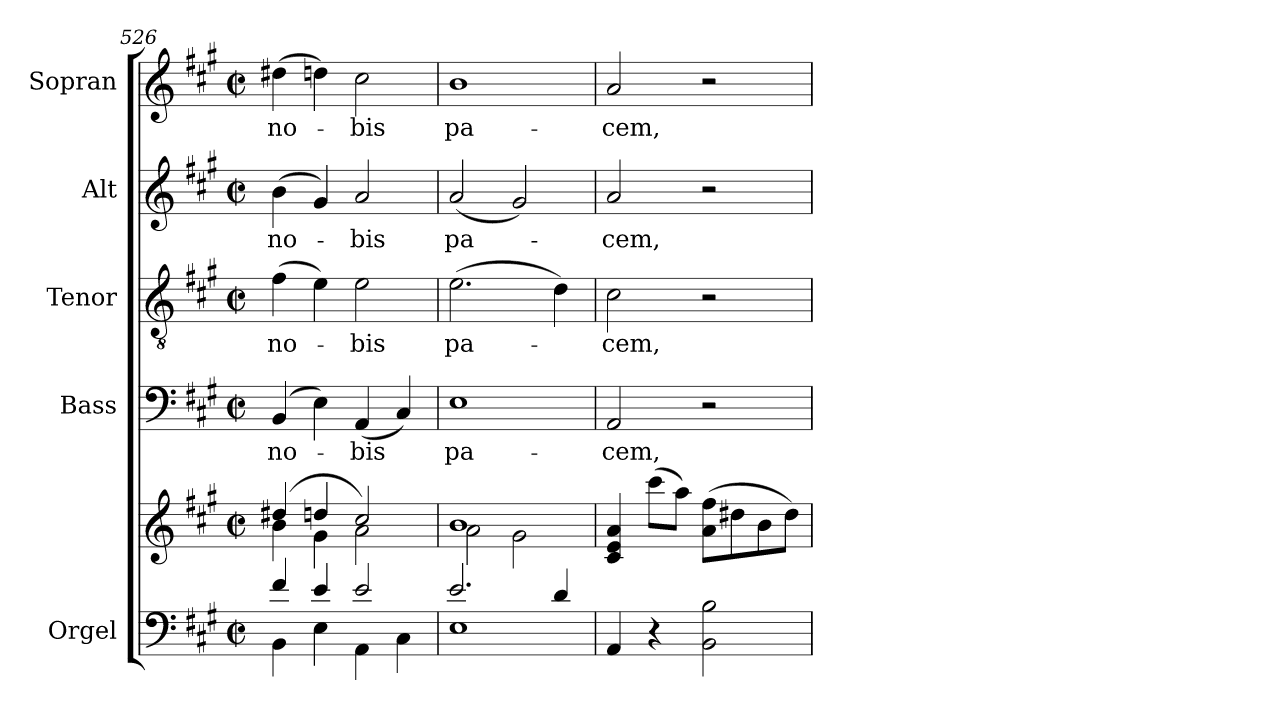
**kern	**kern	**kern	**text	**kern	**text	**kern	**text	**kern	**text
*part5	*part5	*part4	*part4	*part3	*part3	*part2	*part2	*part1	*part1
*staff6	*staff5	*staff4	*staff4	*staff3	*staff3	*staff2	*staff2	*staff1	*staff1
*I"Orgel	*	*I"Bass	*	*I"Tenor	*	*I"Alt	*	*I"Sopran	*
*I'Org.	*	*I'B.	*	*I'T.	*	*I'A.	*	*I'S.	*
*clefF4	*clefG2	*clefF4	*	*clefGv2	*	*clefG2	*	*clefG2	*
*k[f#c#g#]	*k[f#c#g#]	*k[f#c#g#]	*	*k[f#c#g#]	*	*k[f#c#g#]	*	*k[f#c#g#]	*
*A:	*A:	*A:	*	*A:	*	*A:	*	*A:	*
*M2/2	*M2/2	*M2/2	*	*M2/2	*	*M2/2	*	*M2/2	*
*met(c|)	*met(c|)	*met(c|)	*	*met(c|)	*	*met(c|)	*	*met(c|)	*
=526	=526	=526	=526	=526	=526	=526	=526	=526	=526
*^	*^	*	*	*	*	*	*	*	*
!	!	!	!	!	!LO:LY:b	!	!LO:LY:b	!	!LO:LY:b	!	!LO:LY:b
4f#/	4BB\	(4dd#X/	4b\	(4BB/	no-	(>4f#\	no-	(>4b\	no-	(>4dd#X\	no-
4e/	4E\	4ddn/	4g#\	4E\)	.	4e\)	.	4g#/)	.	4ddn\)	.
!	!	!	!	!	!LO:LY:b	!	!LO:LY:b	!	!LO:LY:b	!	!LO:LY:b
2e/	4AA\	2cc#/)	2a\	(<4AA/	-bis	2e\	-bis	2a/	-bis	2cc#\	-bis
.	4C#\	.	.	4C#/)	.	.	.	.	.	.	.
=527	=527	=527	=527	=527	=527	=527	=527	=527	=527	=527	=527
!	!	!	!	!	!LO:LY:b	!	!LO:LY:b	!	!LO:LY:b	!	!LO:LY:b
2.e/	1E	1b	2a\	1E	pa-	(>2.e\	pa-	(<2a/	pa-	1b	pa-
.	.	.	2g#\	.	.	.	.	2g#/)	.	.	.
4d/	.	.	.	.	.	4d\)	.	.	.	.	.
*v	*v	*	*	*	*	*	*	*	*	*	*
*	*v	*v	*	*	*	*	*	*	*	*
=528	=528	=528	=528	=528	=528	=528	=528	=528	=528
!	!	!	!LO:LY:b	!	!LO:LY:b	!	!LO:LY:b	!	!LO:LY:b
4AA/	4c#/ 4e/ 4a/	2AA/	-cem,	2c#\	-cem,	2a/	-cem,	2a/	-cem,
4r	(>8ccc#\L	.	.	.	.	.	.	.	.
.	8aa\J)	.	.	.	.	.	.	.	.
2BB\ 2B\	(>8a\ 8ff#\L	2r	.	2r	.	2r	.	2r	.
.	8dd#X\	.	.	.	.	.	.	.	.
.	8b\	.	.	.	.	.	.	.	.
.	8dd#\J)	.	.	.	.	.	.	.	.
=	=	=	=	=	=	=	=	=	=
*-	*-	*-	*-	*-	*-	*-	*-	*-	*-
